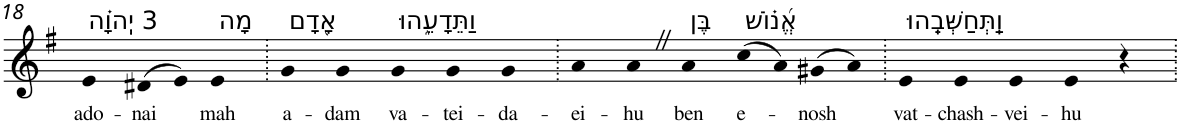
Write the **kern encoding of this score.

**kern	**text
*part1	*part1
*staff1	*staff1
*I"Piano	*
*I'Pno	*
!!LO:PB:g=z
*clefG2	*
*k[f#]	*
*G:	*
=18	=18
!LO:TX:a:t=3 יְֽהוָ֗ה	!
!	!LO:LY:b
4e	ado-
!	!LO:LY:b
(>8d#X	-nai
8e)	.
!LO:TX:a:t=מָה	!
!	!LO:LY:b
4e	mah
=19.	=19.
!LO:TX:a:t=אָ֭דָם	!
!	!LO:LY:b
4g	a-
!	!LO:LY:b
4g	-dam
!LO:TX:a:t=וַתֵּדָעֵ֑הוּ	!
!	!LO:LY:b
4g	va-
!	!LO:LY:b
4g	-tei-
!	!LO:LY:b
4g	-da-
=20.	=20.
!	!LO:LY:b
4a	-ei-
!	!LO:LY:b
4aZ	-hu
!LO:TX:a:t=בֶּן	!
!	!LO:LY:b
4a	ben
!LO:TX:a:t=אֱ֝נ֗וֹשׁ	!
!	!LO:LY:b
(>8cc	e-
8a)	.
!	!LO:LY:b
(>8g#X	-nosh
8a)	.
=21.	=21.
!LO:TX:a:t=וַֽתְּחַשְּׁבֵֽהוּ	!
!	!LO:LY:b
4e	vat-
!	!LO:LY:b
4e	-chash-
!	!LO:LY:b
4e	-vei-
!	!LO:LY:b
4e	-hu
4r	.
=.	=.
*-	*-
